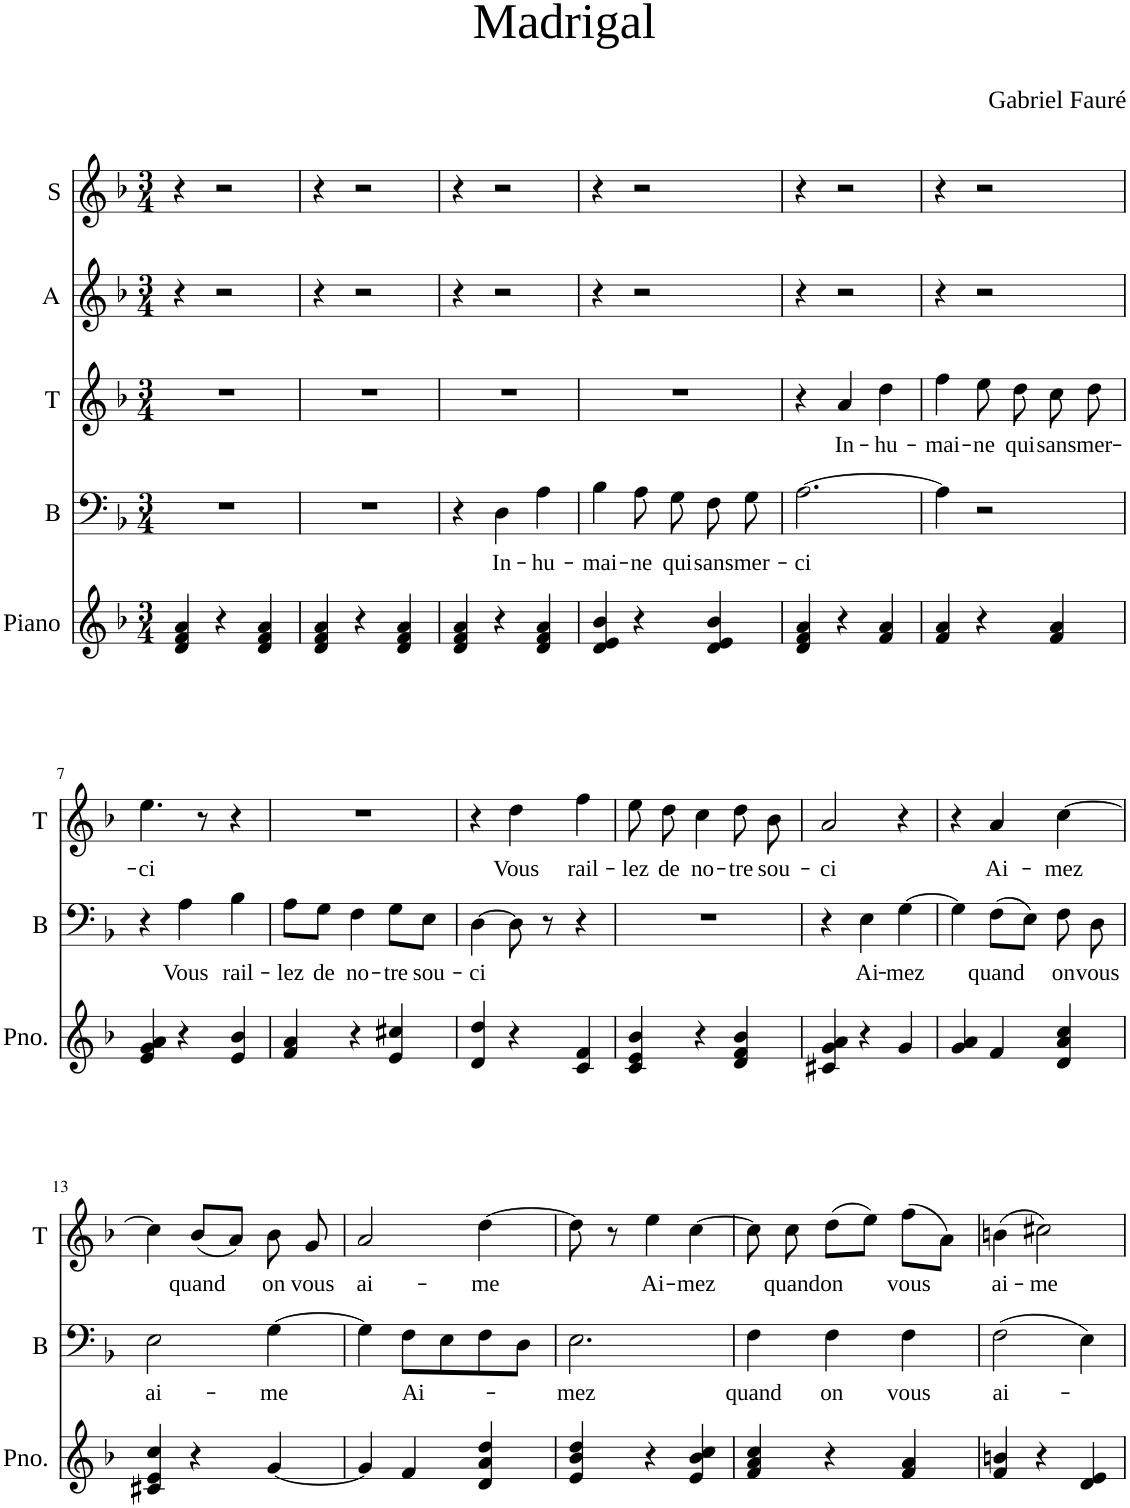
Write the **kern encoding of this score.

**kern	**kern	**text	**kern	**text	**kern	**kern
*part5	*part4	*part4	*part3	*part3	*part2	*part1
*staff5	*staff4	*staff4	*staff3	*staff3	*staff2	*staff1
*I"Piano	*I"B	*	*I"T	*	*I"A	*I"S
*I'Pno.	*I'B	*	*I'T	*	*I'A	*I'S
*clefG2	*clefF4	*	*clefG2	*	*clefG2	*clefG2
*k[b-]	*k[b-]	*	*k[b-]	*	*k[b-]	*k[b-]
*M3/4	*M3/4	*	*M3/4	*	*M3/4	*M3/4
=1	=1	=1	=1	=1	=1	=1
4d/ 4f/ 4a/	2.r	.	2.r	.	4r	4r
4r	.	.	.	.	2r	2r
4d/ 4f/ 4a/	.	.	.	.	.	.
=2	=2	=2	=2	=2	=2	=2
4d/ 4f/ 4a/	2.r	.	2.r	.	4r	4r
4r	.	.	.	.	2r	2r
4d/ 4f/ 4a/	.	.	.	.	.	.
=3	=3	=3	=3	=3	=3	=3
4d/ 4f/ 4a/	4r	.	2.r	.	4r	4r
!	!	!LO:LY:b	!	!	!	!
4r	4D\	In-	.	.	2r	2r
!	!	!LO:LY:b	!	!	!	!
4d/ 4f/ 4a/	4A\	-hu-	.	.	.	.
=4	=4	=4	=4	=4	=4	=4
!	!	!LO:LY:b	!	!	!	!
4d/ 4e/ 4b-/	4B-\	-mai-	2.r	.	4r	4r
!	!	!LO:LY:b	!	!	!	!
4r	8A\	-ne	.	.	2r	2r
!	!	!LO:LY:b	!	!	!	!
.	8G\	qui	.	.	.	.
!	!	!LO:LY:b	!	!	!	!
4d/ 4e/ 4b-/	8F\	sans	.	.	.	.
!	!	!LO:LY:b	!	!	!	!
.	8G\	mer-	.	.	.	.
=5	=5	=5	=5	=5	=5	=5
!	!	!LO:LY:b	!	!	!	!
4d/ 4f/ 4a/	[2.A\	-ci	4r	.	4r	4r
!	!	!	!	!LO:LY:b	!	!
4r	.	.	4a/	In-	2r	2r
!	!	!	!	!LO:LY:b	!	!
4f/ 4a/	.	.	4dd\	-hu-	.	.
=6	=6	=6	=6	=6	=6	=6
!	!	!	!	!LO:LY:b	!	!
4f/ 4a/	4A\]	.	4ff\	-mai-	4r	4r
!	!	!	!	!LO:LY:b	!	!
4r	2r	.	8ee\	-ne	2r	2r
!	!	!	!	!LO:LY:b	!	!
.	.	.	8dd\	qui	.	.
!	!	!	!	!LO:LY:b	!	!
4f/ 4a/	.	.	8cc\	sans	.	.
!	!	!	!	!LO:LY:b	!	!
.	.	.	8dd\	mer-	.	.
!!LO:LB:g=z
=7	=7	=7	=7	=7	=7	=7
!	!	!	!	!LO:LY:b	!	!
4e/ 4g/ 4a/	4r	.	4.ee\	-ci	4r	4r
!	!	!LO:LY:b	!	!	!	!
4r	4A\	Vous	.	.	2r	2r
.	.	.	8r	.	.	.
!	!	!LO:LY:b	!	!	!	!
4e/ 4b-/	4B-\	rail-	4r	.	.	.
=8	=8	=8	=8	=8	=8	=8
!	!	!LO:LY:b	!	!	!	!
4f/ 4a/	8A\L	-lez	2.r	.	4r	4r
!	!	!LO:LY:b	!	!	!	!
.	8G\J	de	.	.	.	.
!	!	!LO:LY:b	!	!	!	!
4r	4F\	no-	.	.	2r	2r
!	!	!LO:LY:b	!	!	!	!
4e/ 4cc#X/	8G\L	-tre	.	.	.	.
!	!	!LO:LY:b	!	!	!	!
.	8E\J	sou-	.	.	.	.
=9	=9	=9	=9	=9	=9	=9
!	!	!LO:LY:b	!	!	!	!
4d/ 4dd/	[4D\	-ci	4r	.	4r	4r
!	!	!	!	!LO:LY:b	!	!
4r	8D\]	.	4dd\	Vous	2r	2r
.	8r	.	.	.	.	.
!	!	!	!	!LO:LY:b	!	!
4c/ 4f/	4r	.	4ff\	rail-	.	.
=10	=10	=10	=10	=10	=10	=10
!	!	!	!	!LO:LY:b	!	!
4c/ 4e/ 4b-/	2.r	.	8ee\	-lez	4r	4r
!	!	!	!	!LO:LY:b	!	!
.	.	.	8dd\	de	.	.
!	!	!	!	!LO:LY:b	!	!
4r	.	.	4cc\	no-	2r	2r
!	!	!	!	!LO:LY:b	!	!
4d/ 4f/ 4b-/	.	.	8dd\	-tre	.	.
!	!	!	!	!LO:LY:b	!	!
.	.	.	8b-\	sou-	.	.
=11	=11	=11	=11	=11	=11	=11
!	!	!	!	!LO:LY:b	!	!
4c#X/ 4g/ 4a/	4r	.	2a/	-ci	4r	4r
!	!	!LO:LY:b	!	!	!	!
4r	4E\	Ai-	.	.	2r	2r
!	!	!LO:LY:b	!	!	!	!
4g/	[4G\	-mez	4r	.	.	.
=12	=12	=12	=12	=12	=12	=12
4g/ 4a/	4G\]	.	4r	.	4r	4r
!	!	!LO:LY:b	!	!LO:LY:b	!	!
4f/	(8F\L	quand	4a/	Ai-	2r	2r
.	8E\J)	.	.	.	.	.
!	!	!LO:LY:b	!	!LO:LY:b	!	!
4d/ 4a/ 4cc/	8F\	on	[4cc\	-mez	.	.
!	!	!LO:LY:b	!	!	!	!
.	8D\	vous	.	.	.	.
!!LO:LB:g=z
=13	=13	=13	=13	=13	=13	=13
!	!	!LO:LY:b	!	!	!	!
4c#X/ 4e/ 4cc/	2E\	ai-	4cc\]	.	4r	4r
!	!	!	!	!LO:LY:b	!	!
4r	.	.	(8b-/L	quand	2r	2r
.	.	.	8a/J)	.	.	.
!	!	!LO:LY:b	!	!LO:LY:b	!	!
[4g/	[4G\	-me	8b-\	on	.	.
!	!	!	!	!LO:LY:b	!	!
.	.	.	8g/	vous	.	.
=14	=14	=14	=14	=14	=14	=14
!	!	!	!	!LO:LY:b	!	!
4g/]	4G\]	.	2a/	ai-	4r	4r
!	!	!LO:LY:b	!	!	!	!
4f/	8F\L	Ai-	.	.	2r	2r
.	8E\	.	.	.	.	.
!	!	!	!	!LO:LY:b	!	!
4d/ 4a/ 4dd/	8F\	.	[4dd\	-me	.	.
.	8D\J	.	.	.	.	.
=15	=15	=15	=15	=15	=15	=15
!	!	!LO:LY:b	!	!	!	!
4e/ 4b-/ 4dd/	2.E\	-mez	8dd\]	.	4r	4r
.	.	.	8r	.	.	.
!	!	!	!	!LO:LY:b	!	!
4r	.	.	4ee\	Ai-	2r	2r
!	!	!	!	!LO:LY:b	!	!
4e/ 4b-/ 4cc/	.	.	[4cc\	-mez	.	.
=16	=16	=16	=16	=16	=16	=16
!	!	!LO:LY:b	!	!	!	!
4f/ 4a/ 4cc/	4F\	quand	8cc\]	.	4r	4r
!	!	!	!	!LO:LY:b	!	!
.	.	.	8cc\	quand	.	.
!	!	!LO:LY:b	!	!LO:LY:b	!	!
4r	4F\	on	(8dd\L	on	2r	2r
.	.	.	8ee\J)	.	.	.
!	!	!LO:LY:b	!	!LO:LY:b	!	!
4f/ 4a/	4F\	vous	(8ff\L	vous	.	.
.	.	.	8a\J)	.	.	.
=17	=17	=17	=17	=17	=17	=17
!	!	!LO:LY:b	!	!LO:LY:b	!	!
4f/ 4bn/	(2F\	ai-	(4bn\	ai-	4r	4r
!	!	!	!	!LO:LY:b	!	!
4r	.	.	2cc#X\)	-me	2r	2r
4d/ 4e/	4E\)	.	.	.	.	.
=	=	=	=	=	=	=
*-	*-	*-	*-	*-	*-	*-
